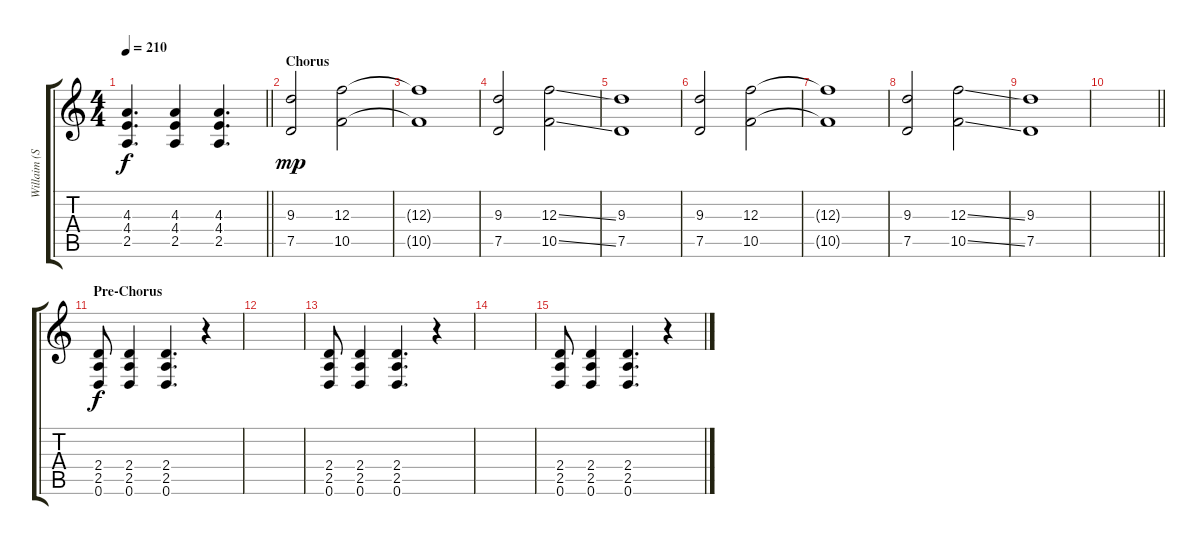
\track ("Willaim (Studio)" "Willaim (S") {instrument distortionguitar}
\staff {score tabs}
\tuning (D4 A3 F3 C3 G2 D2) {hide}
\ts (4 4)
\tempo 210
\clef g2
\barLineRight lightlight
\ks c
(4.3 4.4 2.5).4{d dy f} (4.3 4.4 2.5).4 (4.3 4.4 2.5).4{d} |
\section ("" "Chorus")
(9.3 7.5).2{dy mp} (12.3 10.5).2 |
(12.3{t} 10.5{t}).1 |
(9.3 7.5).2 (12.3{ss} 10.5{ss}).2 |
(9.3 7.5).1 |
(9.3 7.5).2 (12.3 10.5).2 |
(12.3{t} 10.5{t}).1 |
(9.3 7.5).2 (12.3{ss} 10.5{ss}).2 |
(9.3 7.5).1 |
\barLineRight lightlight
|
\section ("" "Pre-Chorus")
(2.4 2.5 0.6).8{dy f} (2.4 2.5 0.6).4 (2.4 2.5 0.6).4{d} r.4 |
|
(2.4 2.5 0.6).8 (2.4 2.5 0.6).4 (2.4 2.5 0.6).4{d} r.4 |
|
(2.4 2.5 0.6).8 (2.4 2.5 0.6).4 (2.4 2.5 0.6).4{d} r.4
